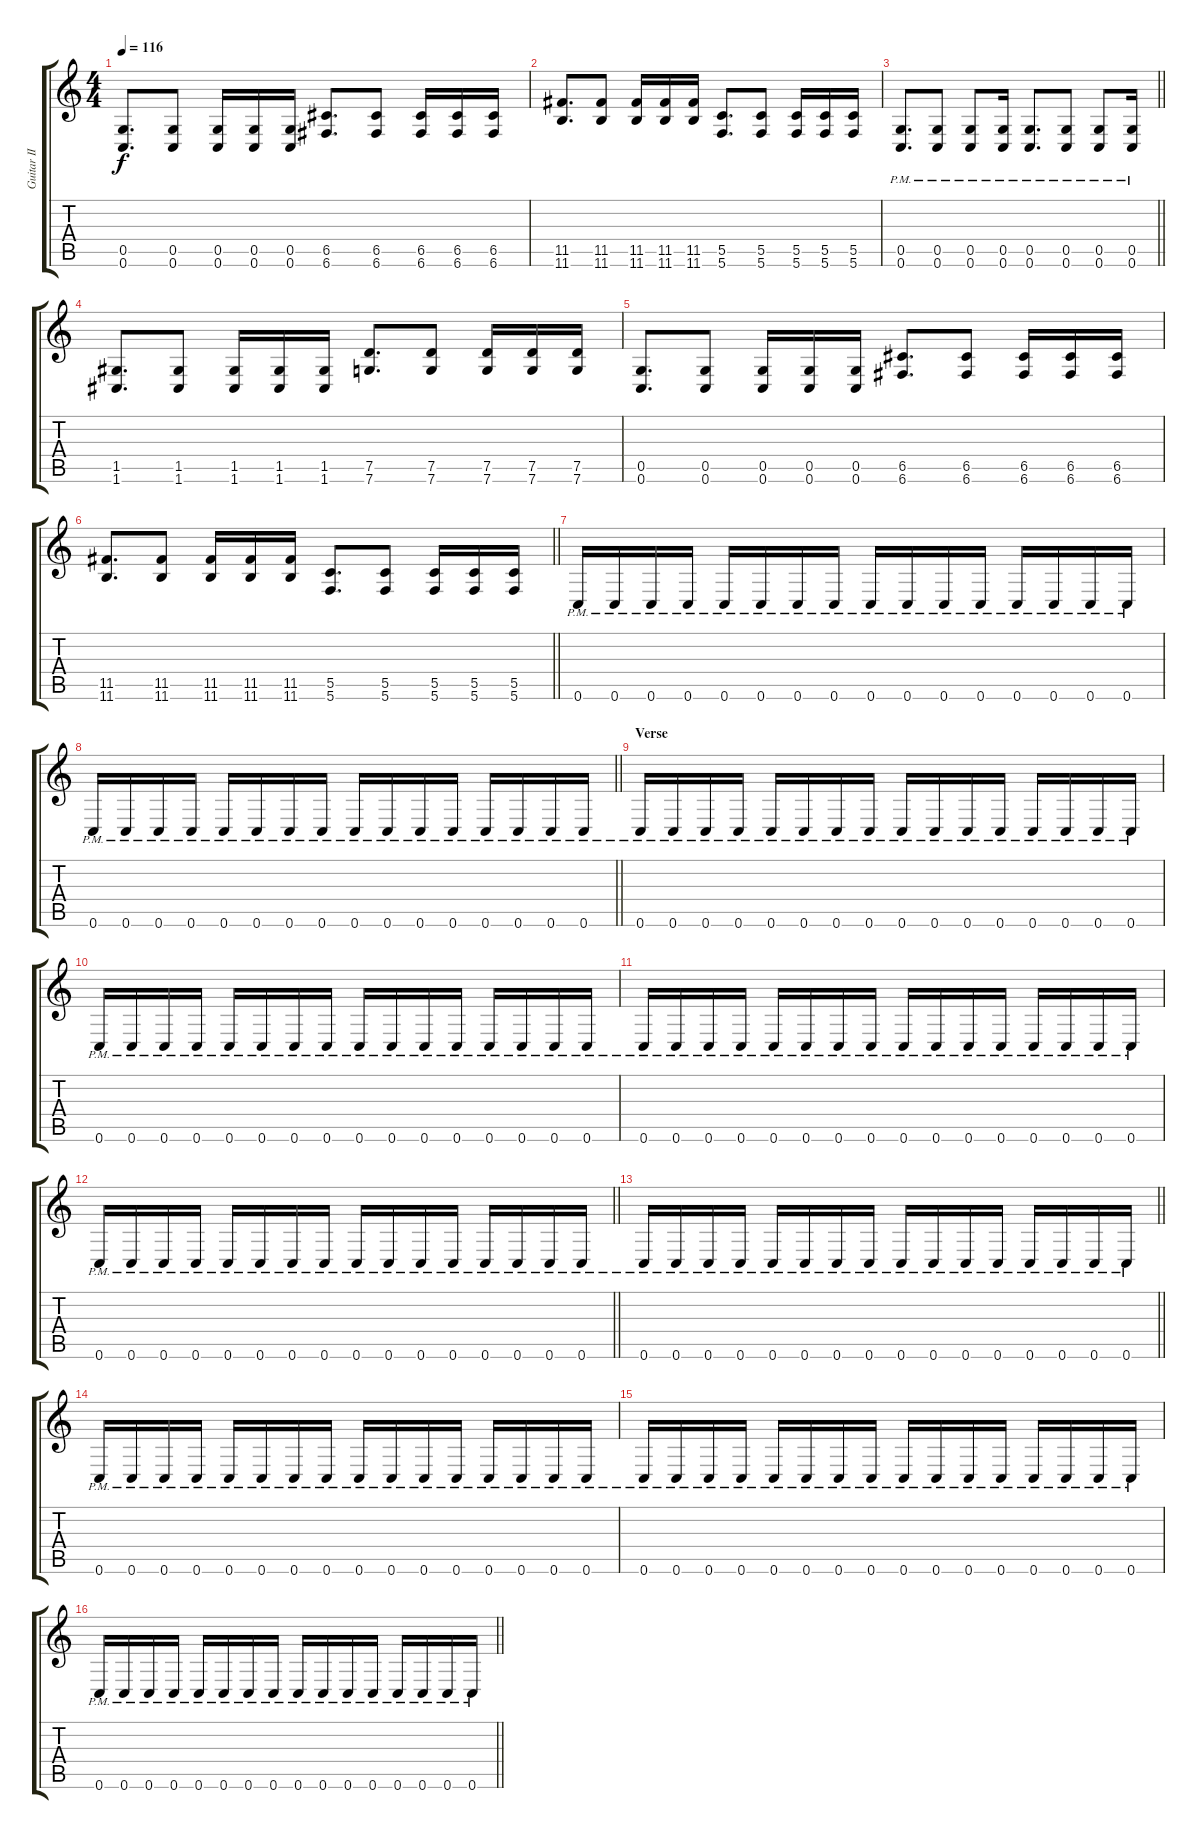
\track ("Guitar II" "Guitar II") {instrument distortionguitar}
\staff {score tabs}
\tuning (D4 A3 F3 C3 G2 C2) {hide}
\ts (4 4)
\tempo 116
\clef g2
\ks c
(0.5 0.6).8{d dy f} (0.5 0.6).8 (0.5 0.6).16 (0.5 0.6).16 (0.5 0.6).16 (6.5 6.6).8{d} (6.5 6.6).8 (6.5 6.6).16 (6.5 6.6).16 (6.5 6.6).16 |
(11.5 11.6).8{d} (11.5 11.6).8 (11.5 11.6).16 (11.5 11.6).16 (11.5 11.6).16 (5.5 5.6).8{d} (5.5 5.6).8 (5.5 5.6).16 (5.5 5.6).16 (5.5 5.6).16 |
\barLineRight lightlight
(0.5{pm} 0.6{pm}).8{d} (0.5{pm} 0.6{pm}).8 (0.5{pm} 0.6{pm}).8 (0.5{pm} 0.6{pm}).16 (0.5{pm} 0.6{pm}).8{d} (0.5{pm} 0.6{pm}).8 (0.5{pm} 0.6{pm}).8 (0.5{pm} 0.6{pm}).16 |
\section ("" "")
(1.5 1.6).8{d} (1.5 1.6).8 (1.5 1.6).16 (1.5 1.6).16 (1.5 1.6).16 (7.5 7.6).8{d} (7.5 7.6).8 (7.5 7.6).16 (7.5 7.6).16 (7.5 7.6).16 |
(0.5 0.6).8{d} (0.5 0.6).8 (0.5 0.6).16 (0.5 0.6).16 (0.5 0.6).16 (6.5 6.6).8{d} (6.5 6.6).8 (6.5 6.6).16 (6.5 6.6).16 (6.5 6.6).16 |
\barLineRight lightlight
(11.5 11.6).8{d} (11.5 11.6).8 (11.5 11.6).16 (11.5 11.6).16 (11.5 11.6).16 (5.5 5.6).8{d} (5.5 5.6).8 (5.5 5.6).16 (5.5 5.6).16 (5.5 5.6).16 |
\section ("" "")
0.6{pm}.16 0.6{pm}.16 0.6{pm}.16 0.6{pm}.16 0.6{pm}.16 0.6{pm}.16 0.6{pm}.16 0.6{pm}.16 0.6{pm}.16 0.6{pm}.16 0.6{pm}.16 0.6{pm}.16 0.6{pm}.16 0.6{pm}.16 0.6{pm}.16 0.6{pm}.16 |
\barLineRight lightlight
0.6{pm}.16 0.6{pm}.16 0.6{pm}.16 0.6{pm}.16 0.6{pm}.16 0.6{pm}.16 0.6{pm}.16 0.6{pm}.16 0.6{pm}.16 0.6{pm}.16 0.6{pm}.16 0.6{pm}.16 0.6{pm}.16 0.6{pm}.16 0.6{pm}.16 0.6{pm}.16 |
\section ("" "Verse")
0.6{pm}.16 0.6{pm}.16 0.6{pm}.16 0.6{pm}.16 0.6{pm}.16 0.6{pm}.16 0.6{pm}.16 0.6{pm}.16 0.6{pm}.16 0.6{pm}.16 0.6{pm}.16 0.6{pm}.16 0.6{pm}.16 0.6{pm}.16 0.6{pm}.16 0.6{pm}.16 |
0.6{pm}.16 0.6{pm}.16 0.6{pm}.16 0.6{pm}.16 0.6{pm}.16 0.6{pm}.16 0.6{pm}.16 0.6{pm}.16 0.6{pm}.16 0.6{pm}.16 0.6{pm}.16 0.6{pm}.16 0.6{pm}.16 0.6{pm}.16 0.6{pm}.16 0.6{pm}.16 |
0.6{pm}.16 0.6{pm}.16 0.6{pm}.16 0.6{pm}.16 0.6{pm}.16 0.6{pm}.16 0.6{pm}.16 0.6{pm}.16 0.6{pm}.16 0.6{pm}.16 0.6{pm}.16 0.6{pm}.16 0.6{pm}.16 0.6{pm}.16 0.6{pm}.16 0.6{pm}.16 |
\barLineRight lightlight
0.6{pm}.16 0.6{pm}.16 0.6{pm}.16 0.6{pm}.16 0.6{pm}.16 0.6{pm}.16 0.6{pm}.16 0.6{pm}.16 0.6{pm}.16 0.6{pm}.16 0.6{pm}.16 0.6{pm}.16 0.6{pm}.16 0.6{pm}.16 0.6{pm}.16 0.6{pm}.16 |
\section ("" "")
\barLineRight lightlight
0.6{pm}.16 0.6{pm}.16 0.6{pm}.16 0.6{pm}.16 0.6{pm}.16 0.6{pm}.16 0.6{pm}.16 0.6{pm}.16 0.6{pm}.16 0.6{pm}.16 0.6{pm}.16 0.6{pm}.16 0.6{pm}.16 0.6{pm}.16 0.6{pm}.16 0.6{pm}.16 |
0.6{pm}.16 0.6{pm}.16 0.6{pm}.16 0.6{pm}.16 0.6{pm}.16 0.6{pm}.16 0.6{pm}.16 0.6{pm}.16 0.6{pm}.16 0.6{pm}.16 0.6{pm}.16 0.6{pm}.16 0.6{pm}.16 0.6{pm}.16 0.6{pm}.16 0.6{pm}.16 |
0.6{pm}.16 0.6{pm}.16 0.6{pm}.16 0.6{pm}.16 0.6{pm}.16 0.6{pm}.16 0.6{pm}.16 0.6{pm}.16 0.6{pm}.16 0.6{pm}.16 0.6{pm}.16 0.6{pm}.16 0.6{pm}.16 0.6{pm}.16 0.6{pm}.16 0.6{pm}.16 |
\barLineRight lightlight
0.6{pm}.16 0.6{pm}.16 0.6{pm}.16 0.6{pm}.16 0.6{pm}.16 0.6{pm}.16 0.6{pm}.16 0.6{pm}.16 0.6{pm}.16 0.6{pm}.16 0.6{pm}.16 0.6{pm}.16 0.6{pm}.16 0.6{pm}.16 0.6{pm}.16 0.6{pm}.16
